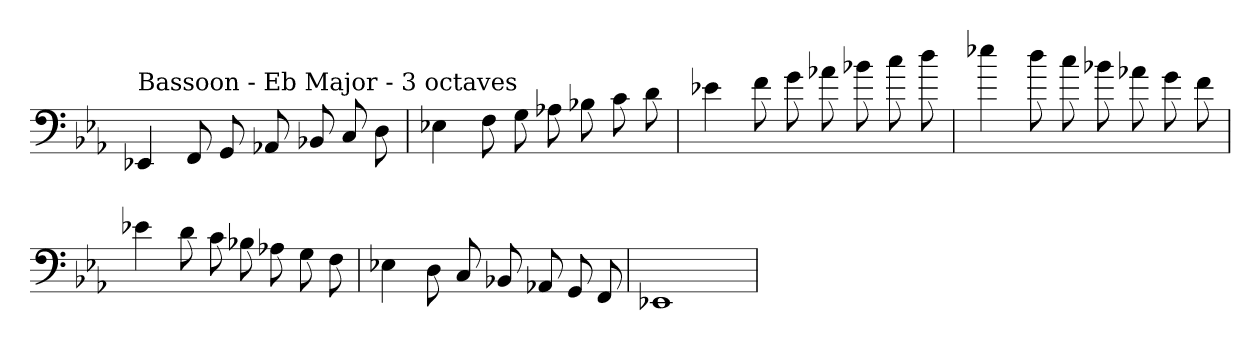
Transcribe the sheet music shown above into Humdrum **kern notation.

**kern
*part1
*staff1
*clefF4
*k[b-e-a-]
*E-:
=
!LO:TX:a:t=Bassoon - Eb Major - 3 octaves
4EE-X
8FF
8GG
8AA-X
8BB-X
8C
8D
=
4E-X
8F
8G
8A-X
8B-X
8c
8d
=
4e-X
8f
8g
8a-X
8b-X
8cc
8dd
=
4ee-X
8dd
8cc
8b-X
8a-X
8g
8f
=
4e-X
8d
8c
8B-X
8A-X
8G
8F
=
4E-X
8D
8C
8BB-X
8AA-X
8GG
8FF
=
1EE-X
=
*-
